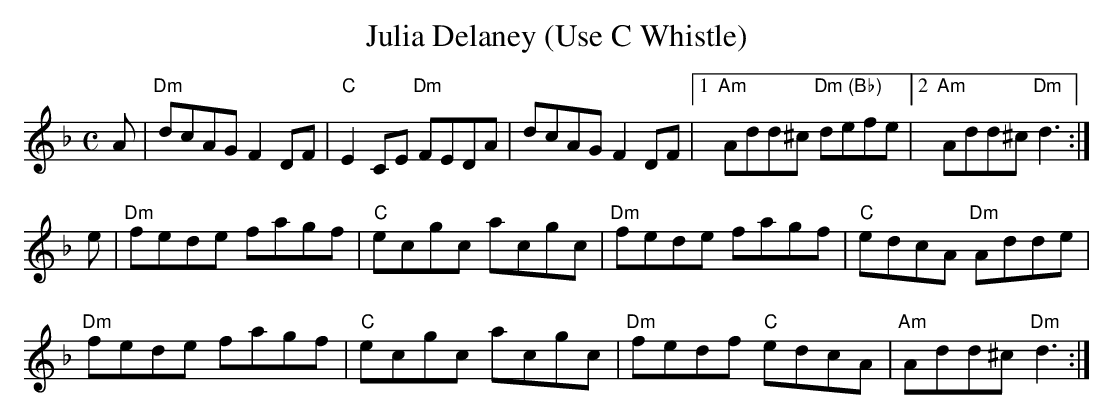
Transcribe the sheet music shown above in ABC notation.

X:1
T:Julia Delaney (Use C Whistle)
M:C
L:1/8
K:D Minor
A|"Dm"dcAG F2DF|"C"E2CE "Dm"FEDA|dcAG F2DF|1) "Am"Add^c "Dm (Bb)"defe|2) "Am"Add^c "Dm"d3:|
e|"Dm"fede fagf|"C"ecgc acgc|"Dm"fede fagf|"C"edcA "Dm"Adde|
"Dm"fede fagf|"C"ecgc acgc|"Dm"fedf "C"edcA|"Am"Add^c "Dm"d3:|
